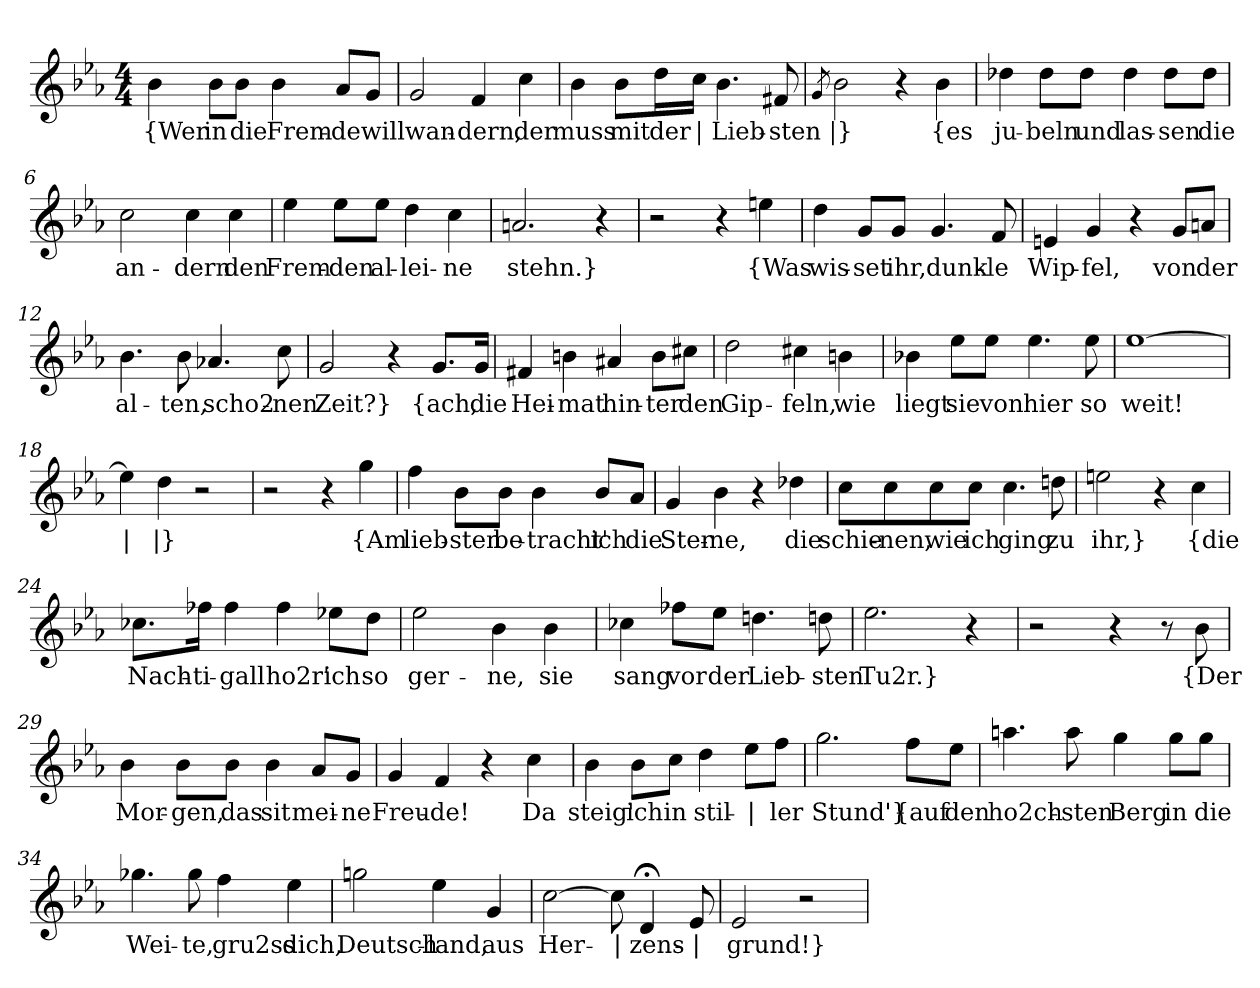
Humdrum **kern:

**kern	**text
*part1	*part1
*staff1	*staff1
*clefG2	*
*k[b-e-a-]	*
*M4/4	*
=1	=1
!	!LO:LY:b
4b-\	{Wer
!	!LO:LY:b
8b-\L	in
!	!LO:LY:b
8b-\J	die
!	!LO:LY:b
4b-\	Frem-
!	!LO:LY:b
8a-/L	-de
!	!LO:LY:b
8g/J	will
=2	=2
!	!LO:LY:b
2g/	wan-
!	!LO:LY:b
4f/	-dern,
!	!LO:LY:b
4cc\	der
=3	=3
!	!LO:LY:b
4b-\	muss
!	!LO:LY:b
8b-\L	mit
!	!LO:LY:b
16dd\L	der
!	!LO:LY:b
16cc\JJ	|
!	!LO:LY:b
4.b-\	Lieb-
!	!LO:LY:b
8f#X/	-sten
=4	=4
8qg/	.
!	!LO:LY:b
2b-\	|}
4r	.
!	!LO:LY:b
4b-\	{es
!!LO:LB:g=z
=5	=5
!	!LO:LY:b
4dd-X\	ju-
!	!LO:LY:b
8dd-\L	-beln
!	!LO:LY:b
8dd-\J	und
!	!LO:LY:b
4dd-\	las-
!	!LO:LY:b
8dd-\L	-sen
!	!LO:LY:b
8dd-\J	die
=6	=6
!	!LO:LY:b
2cc\	an-
!	!LO:LY:b
4cc\	-dern
!	!LO:LY:b
4cc\	den
=7	=7
!	!LO:LY:b
4ee-\	Frem-
!	!LO:LY:b
8ee-\L	-den
!	!LO:LY:b
8ee-\J	al-
!	!LO:LY:b
4dd\	-lei-
!	!LO:LY:b
4cc\	-ne
=8	=8
!	!LO:LY:b
2.an/	stehn.}
4r	.
=9	=9
2r	.
4r	.
!	!LO:LY:b
4een\	{Was
!!LO:LB:g=z
=10	=10
!	!LO:LY:b
4dd\	wis-
!	!LO:LY:b
8g/L	-set
!	!LO:LY:b
8g/J	ihr,
!	!LO:LY:b
4.g/	dunk-
!	!LO:LY:b
8f/	-le
=11	=11
!	!LO:LY:b
4en/	Wip-
!	!LO:LY:b
4g/	-fel,
4r	.
!	!LO:LY:b
8g/L	von
!	!LO:LY:b
8an/J	der
=12	=12
!	!LO:LY:b
4.b-\	al-
!	!LO:LY:b
8b-\	-ten,
!	!LO:LY:b
4.a-X/	scho2-
!	!LO:LY:b
8cc\	-nen
=13	=13
!	!LO:LY:b
2g/	Zeit?}
4r	.
!	!LO:LY:b
8.g/L	{ach,
!	!LO:LY:b
16g/Jk	die
!!LO:LB:g=z
=14	=14
!	!LO:LY:b
4f#X/	Hei-
!	!LO:LY:b
4bn\	-mat
!	!LO:LY:b
4a#X/	hin-
!	!LO:LY:b
8b\L	-ter
!	!LO:LY:b
8cc#X\J	den
=15	=15
!	!LO:LY:b
2dd\	Gip-
!	!LO:LY:b
4cc#X\	-feln,
!	!LO:LY:b
4bn\	wie
=16	=16
!	!LO:LY:b
4b-X\	liegt
!	!LO:LY:b
8ee-\L	sie
!	!LO:LY:b
8ee-\J	von
!	!LO:LY:b
4.ee-\	hier
!	!LO:LY:b
8ee-\	so
=17	=17
!	!LO:LY:b
[1ee-	weit!
=18	=18
!	!LO:LY:b
4ee-\]	|
!	!LO:LY:b
4dd\	|}
2r	.
=19	=19
2r	.
4r	.
!	!LO:LY:b
4gg\	{Am
!!LO:LB:g=z
=20	=20
!	!LO:LY:b
4ff\	lieb-
!	!LO:LY:b
8b-\L	-sten
!	!LO:LY:b
8b-\J	be-
!	!LO:LY:b
4b-\	-tracht'
!	!LO:LY:b
8b-/L	ich
!	!LO:LY:b
8a-/J	die
=21	=21
!	!LO:LY:b
4g/	Ster-
!	!LO:LY:b
4b-\	-ne,
4r	.
!	!LO:LY:b
4dd-X\	die
=22	=22
!	!LO:LY:b
8cc\L	schie-
!	!LO:LY:b
8cc\	-nen,
!	!LO:LY:b
8cc\	wie
!	!LO:LY:b
8cc\J	ich
!	!LO:LY:b
4.cc\	ging
!	!LO:LY:b
8ddn\	zu
=23	=23
!	!LO:LY:b
2een\	ihr,}
4r	.
!	!LO:LY:b
4cc\	{die
!!LO:LB:g=z
=24	=24
!	!LO:LY:b
8.cc-X\L	Nach-
!	!LO:LY:b
16ff-X\Jk	-ti-
!	!LO:LY:b
4ff-\	-gall
!	!LO:LY:b
4ff-\	ho2r'
!	!LO:LY:b
8ee-X\L	ich
!	!LO:LY:b
8dd\J	so
=25	=25
!	!LO:LY:b
2ee-\	ger-
!	!LO:LY:b
4b-\	-ne,
!	!LO:LY:b
4b-\	sie
=26	=26
!	!LO:LY:b
4cc-X\	sang
!	!LO:LY:b
8ff-X\L	vor
!	!LO:LY:b
8ee-\J	der
!	!LO:LY:b
4.ddn\	Lieb-
!	!LO:LY:b
8ddn\	-sten
=27	=27
!	!LO:LY:b
2.ee-\	Tu2r.}
4r	.
=28	=28
2r	.
4r	.
8r	.
!	!LO:LY:b
8b-\	{Der
!!LO:LB:g=z
=29	=29
!	!LO:LY:b
4b-\	Mor-
!	!LO:LY:b
8b-\L	-gen,
!	!LO:LY:b
8b-\J	das
!	!LO:LY:b
4b-\	sit
!	!LO:LY:b
8a-/L	mei-
!	!LO:LY:b
8g/J	-ne
=30	=30
!	!LO:LY:b
4g/	Freu-
!	!LO:LY:b
4f/	-de!
4r	.
!	!LO:LY:b
4cc\	Da
=31	=31
!	!LO:LY:b
4b-\	steig'
!	!LO:LY:b
8b-\L	ich
!	!LO:LY:b
8cc\J	in
!	!LO:LY:b
4dd\	stil-
!	!LO:LY:b
8ee-\L	|
!	!LO:LY:b
8ff\J	-ler
=32	=32
!	!LO:LY:b
2.gg\	Stund'}
!	!LO:LY:b
8ff\L	{auf
!	!LO:LY:b
8ee-\J	den
!!LO:LB:g=z
=33	=33
!	!LO:LY:b
4.aan\	ho2ch-
!	!LO:LY:b
8aa\	-sten
!	!LO:LY:b
4gg\	Berg
!	!LO:LY:b
8gg\L	in
!	!LO:LY:b
8gg\J	die
=34	=34
!	!LO:LY:b
4.gg-X\	Wei-
!	!LO:LY:b
8gg-\	-te,
!	!LO:LY:b
4ff\	gru2ss
!	!LO:LY:b
4ee-\	dich,
=35	=35
!	!LO:LY:b
2ggn\	Deutsch-
!	!LO:LY:b
4ee-\	-land,
!	!LO:LY:b
4g/	aus
=36	=36
!	!LO:LY:b
[2cc\	Her-
!	!LO:LY:b
8cc\]	|
!	!LO:LY:b
4d;</	-zens-
!	!LO:LY:b
8e-/	|
=37	=37
!	!LO:LY:b
2e-/	-grund!}
2r	.
=	=
*-	*-
